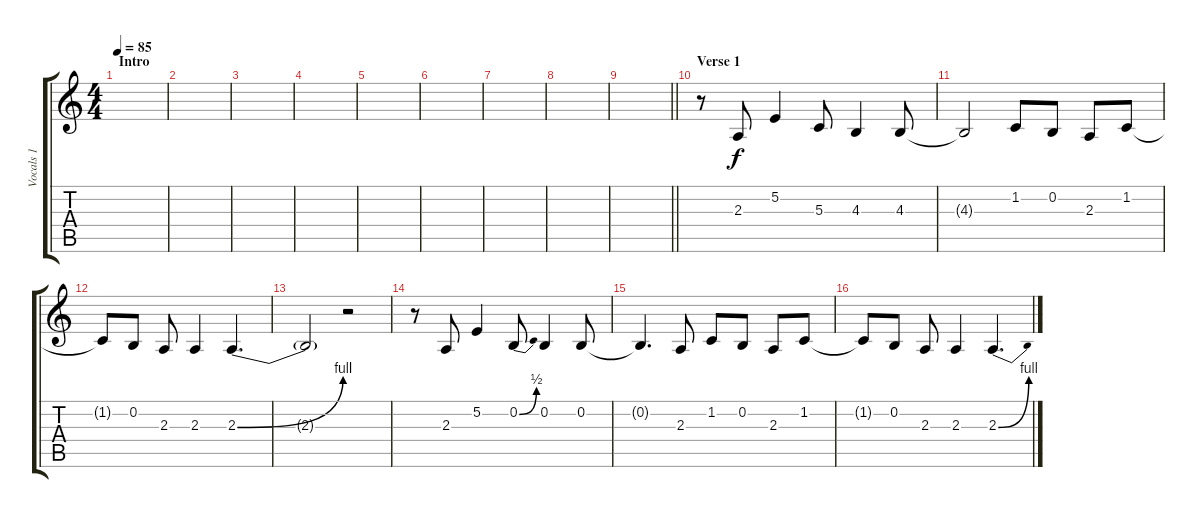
\track ("Vocals 1" "Vocals 1") {instrument tenorsax}
\staff {score tabs}
\tuning (E4 B3 G3 D3 A2 E2) {hide}
\ts (4 4)
\section ("" "Intro")
\tempo 85
\clef g2
\ks c
|
|
|
|
|
|
|
|
\barLineRight lightlight
|
\section ("" "Verse 1")
r.8 2.3.8 5.2.4 5.3.8 4.3.4 4.3.8 |
4.3{t}.2 1.2.8 0.2.8 2.3.8 1.2.8 |
1.2{t}.8 0.2.8 2.3.8 2.3.4 2.3{be (bend 0 0 60 4)}.4{d} |
2.3{t}.2 r.2 |
r.8 2.3.8 5.2.4 0.2{be (bend 0 0 60 2)}.8 0.2.4 0.2.8 |
0.2{t}.4{d} 2.3.8 1.2.8 0.2.8 2.3.8 1.2.8 |
1.2{t}.8 0.2.8 2.3.8 2.3.4 2.3{be (bend 0 0 60 4)}.4{d}
